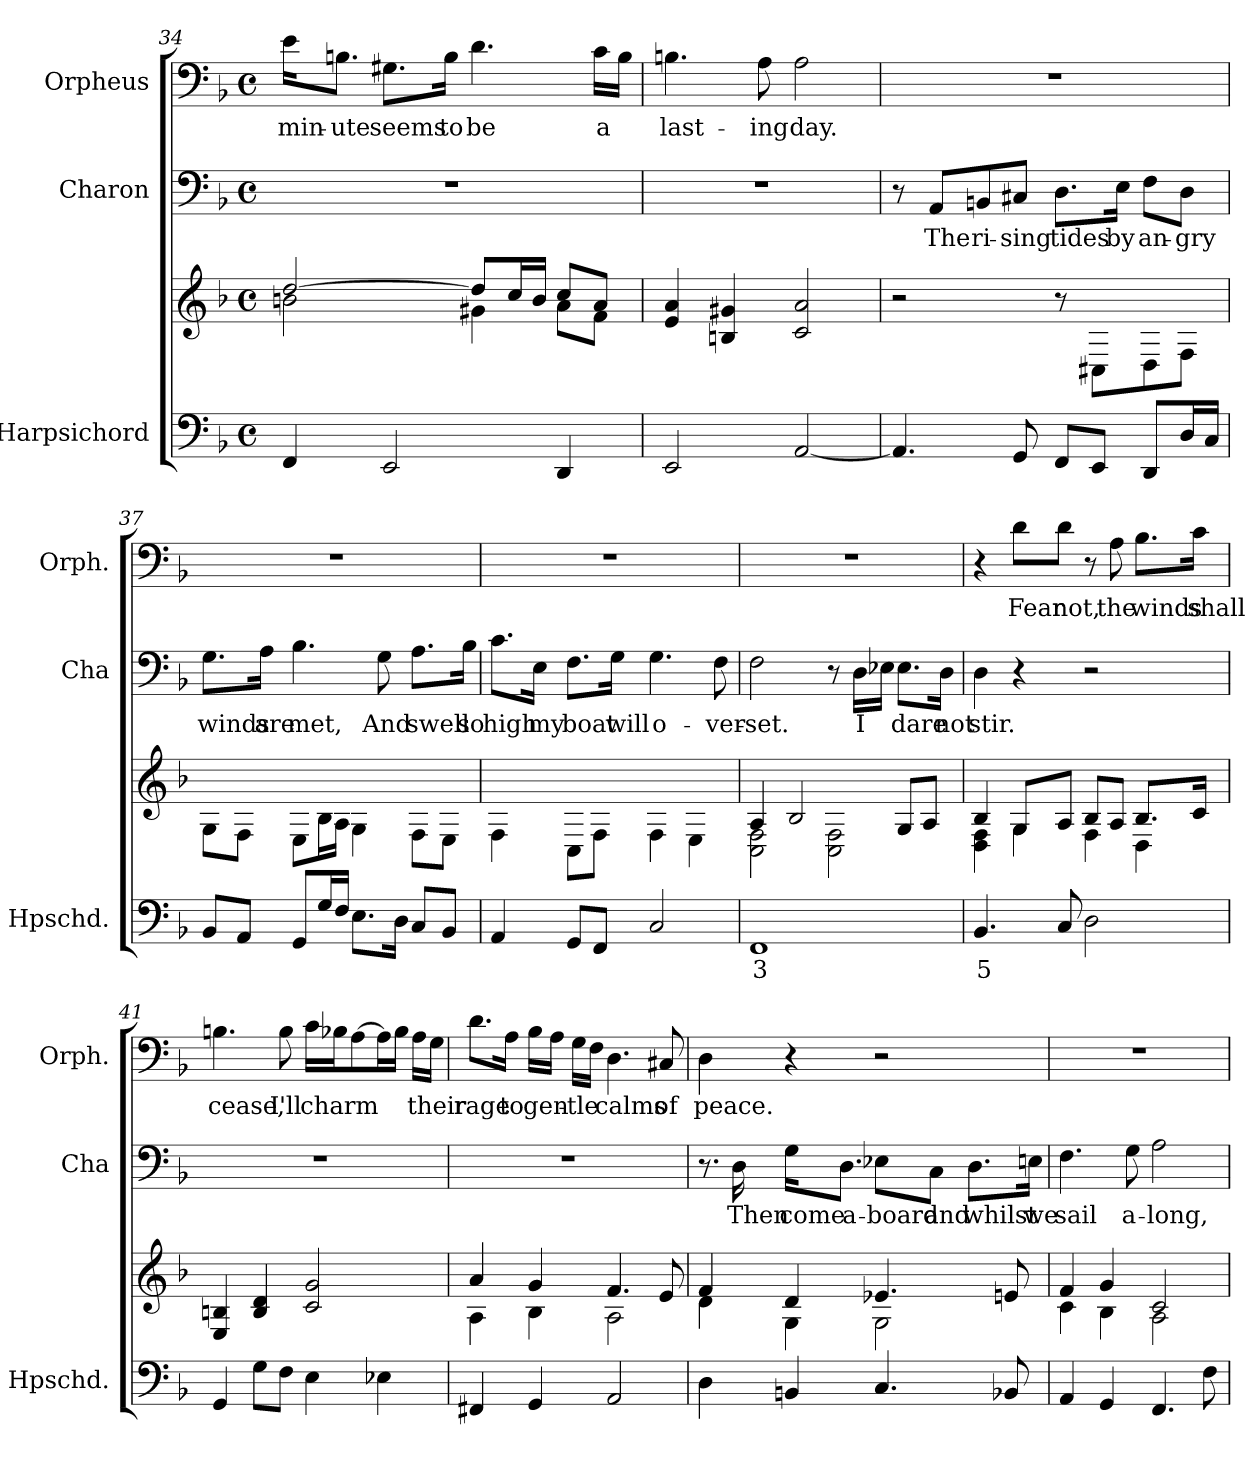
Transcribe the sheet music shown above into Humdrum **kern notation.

**kern	**text	**kern	**kern	**text	**kern	**text
*part3	*part3	*part3	*part2	*part2	*part1	*part1
*staff4	*staff4	*staff3	*staff2	*staff2	*staff1	*staff1
*I"Harpsichord	*	*	*I"Charon	*	*I"Orpheus	*
*I'Hpschd.	*	*	*I'Cha	*	*I'Orph.	*
*clefF4	*	*clefG2	*clefF4	*	*clefF4	*
*k[b-]	*	*k[b-]	*k[b-]	*	*k[b-]	*
*F:	*	*F:	*F:	*	*F:	*
*M4/4	*	*M4/4	*M4/4	*	*M4/4	*
*met(c)	*	*met(c)	*met(c)	*	*met(c)	*
=34	=34	=34	=34	=34	=34	=34
*^	*	*^	*	*	*	*
!	!	!	!	!	!	!	!	!LO:LY:b
1ryy	4FF/	.	[2dd/	2bn\	1r	.	16e\KL	min-
!	!	!	!	!	!	!	!	!LO:LY:b
.	.	.	.	.	.	.	8.Bn\J	-ute
!	!	!	!	!	!	!	!	!LO:LY:b
.	2EE/	.	.	.	.	.	8.G#X\L	seems
!	!	!	!	!	!	!	!	!LO:LY:b
.	.	.	.	.	.	.	16B\Jk	to
!	!	!	!	!	!	!	!	!LO:LY:b
.	.	.	8dd/L]	4g#X\	.	.	4.d\	be
.	.	.	16cc/L	.	.	.	.	.
.	.	.	16b/JJ	.	.	.	.	.
.	4DD/	.	8cc/L	8a\L	.	.	.	.
!	!	!	!	!	!	!	!	!LO:LY:b
.	.	.	8a/J	8f\J	.	.	16c\LL	a
.	.	.	.	.	.	.	16B\JJ	.
*	*	*	*v	*v	*	*	*	*
!!LO:LB:g=z
=35	=35	=35	=35	=35	=35	=35	=35
!	!	!	!	!	!	!	!LO:LY:b
1ryy	2EE/	.	4e/ 4a/	1r	.	4.Bn\	last-
.	.	.	4Bn/ 4g#X/	.	.	.	.
!	!	!	!	!	!	!	!LO:LY:b
.	.	.	.	.	.	8A\	-ing
!	!	!	!	!	!	!	!LO:LY:b
.	[2AA/	.	2c/ 2a/	.	.	2A\	day.
*v	*v	*	*	*	*	*	*
=36	=36	=36	=36	=36	=36	=36
4.AA/]	.	2r	8r	.	1r	.
!	!	!	!	!LO:LY:b	!	!
.	.	.	8AA/L	The	.	.
!	!	!	!	!LO:LY:b	!	!
.	.	.	8BBn/	ri-	.	.
!	!	!	!	!LO:LY:b	!	!
8GG/	.	.	8C#X/J	-sing	.	.
!	!	!	!	!LO:LY:b	!	!
8FF/L	.	8r	8.D\L	tides	.	.
8EE/J	.	8C#X\L	.	.	.	.
!	!	!	!	!LO:LY:b	!	!
.	.	.	16E\Jk	by	.	.
!	!	!	!	!LO:LY:b	!	!
8DD/L	.	8D\	8F\L	an-	.	.
!	!	!	!	!LO:LY:b	!	!
16D/L	.	8F\J	8D\J	-gry	.	.
16C/JJ	.	.	.	.	.	.
=37	=37	=37	=37	=37	=37	=37
!	!	!	!	!LO:LY:b	!	!
8BB-/L	.	8G\L	8.G\L	winds	1r	.
8AA/J	.	8F\J	.	.	.	.
!	!	!	!	!LO:LY:b	!	!
.	.	.	16A\Jk	are	.	.
!	!	!	!	!LO:LY:b	!	!
8GG/L	.	8E\L	4.B-\	met,	.	.
16G/L	.	16B-\L	.	.	.	.
16F/JJ	.	16A\JJ	.	.	.	.
8.E\L	.	4G\	.	.	.	.
!	!	!	!	!LO:LY:b	!	!
.	.	.	8G\	And	.	.
16D\Jk	.	.	.	.	.	.
!	!	!	!	!LO:LY:b	!	!
8C/L	.	8F\L	8.A\L	swell	.	.
8BB-/J	.	8E\J	.	.	.	.
!	!	!	!	!LO:LY:b	!	!
.	.	.	16B-\Jk	so	.	.
=38	=38	=38	=38	=38	=38	=38
!	!	!	!	!LO:LY:b	!	!
4AA/	.	4F\	8.c\L	high	1r	.
!	!	!	!	!LO:LY:b	!	!
.	.	.	16E\Jk	my	.	.
!	!	!	!	!LO:LY:b	!	!
8GG/L	.	8C\L	8.F\L	boat	.	.
8FF/J	.	8F\J	.	.	.	.
!	!	!	!	!LO:LY:b	!	!
.	.	.	16G\Jk	will	.	.
!	!	!	!	!LO:LY:b	!	!
2C/	.	4F\	4.G\	o-	.	.
.	.	4E\	.	.	.	.
!	!	!	!	!LO:LY:b	!	!
.	.	.	8F\	-ver-	.	.
!!LO:LB:g=z
=39	=39	=39	=39	=39	=39	=39
!	!LO:LY:b	!	!	!LO:LY:b	!	!
*	*	*^	*	*	*	*
1FF	3	4A/	2C\ 2F\	2F\	-set.	1r	.
.	.	2B-/	.	.	.	.	.
.	.	.	2C\ 2F\	8r	.	.	.
!	!	!	!	!	!LO:LY:b	!	!
.	.	.	.	16D\LL	I	.	.
.	.	.	.	16E-X\JJ	.	.	.
!	!	!	!	!	!LO:LY:b	!	!
.	.	8G/L	.	8.E-\L	dare	.	.
.	.	8A/J	.	.	.	.	.
!	!	!	!	!	!LO:LY:b	!	!
.	.	.	.	16D\Jk	not	.	.
=40	=40	=40	=40	=40	=40	=40	=40
!	!LO:LY:b	!	!	!	!LO:LY:b	!	!
4.BB-/	5	4B-/	4D\ 4F\	4D\	stir.	4r	.
!	!	!	!	!	!	!	!LO:LY:b
.	.	8G/L	4G\	4r	.	8d\L	Fear
!	!	!	!	!	!	!	!LO:LY:b
8C/	.	8A/J	.	.	.	8d\J	not,
2D\	.	8B-/L	4F\	2r	.	8r	.
!	!	!	!	!	!	!	!LO:LY:b
.	.	8A/J	.	.	.	8A\	the
!	!	!	!	!	!	!	!LO:LY:b
.	.	8.B-/L	4D\	.	.	8.B-\L	winds
!	!	!	!	!	!	!	!LO:LY:b
.	.	16c/Jk	.	.	.	16c\Jk	shall
*	*	*v	*v	*	*	*	*
=41	=41	=41	=41	=41	=41	=41
!	!	!	!	!	!	!LO:LY:b
4GG/	.	4E/ 4Bn/	1r	.	4.Bn\	cease,
8G\L	.	4B/ 4d/	.	.	.	.
!	!	!	!	!	!	!LO:LY:b
8F\J	.	.	.	.	8B\	I'll
!	!	!	!	!	!	!LO:LY:b
4E\	.	2c/ 2g/	.	.	16c\LL	charm
.	.	.	.	.	16B-X\J	.
.	.	.	.	.	[8A\	.
4E-X\	.	.	.	.	16A\L]	.
.	.	.	.	.	16B-\JJ	.
!	!	!	!	!	!	!LO:LY:b
.	.	.	.	.	16A\LL	their
.	.	.	.	.	16G\JJ	.
!!LO:PB:g=z
=42	=42	=42	=42	=42	=42	=42
*^	*	*^	*	*	*	*
!	!	!	!	!	!	!	!	!LO:LY:b
1ryy	4FF#X/	.	4a/	4A\	1r	.	8.d\L	rage
!	!	!	!	!	!	!	!	!LO:LY:b
.	.	.	.	.	.	.	16A\Jk	to
!	!	!	!	!	!	!	!	!LO:LY:b
.	4GG/	.	4g/	4B-\	.	.	16B-\LL	gen-
.	.	.	.	.	.	.	16A\JJ	.
!	!	!	!	!	!	!	!	!LO:LY:b
.	.	.	.	.	.	.	16G\LL	-tle
.	.	.	.	.	.	.	16F\JJ	.
!	!	!	!	!	!	!	!	!LO:LY:b
.	2AA/	.	4.f/	2A\	.	.	4.D\	calms
!	!	!	!	!	!	!	!	!LO:LY:b
.	.	.	8e/	.	.	.	8C#X/	of
=43	=43	=43	=43	=43	=43	=43	=43	=43
!	!	!	!	!	!	!	!	!LO:LY:b
1ryy	4D\	.	4f/	4d\	8.r	.	4D\	peace.
!	!	!	!	!	!	!LO:LY:b	!	!
.	.	.	.	.	16D\	Then	.	.
!	!	!	!	!	!	!LO:LY:b	!	!
.	4BBn/	.	4d/	4G\	16G\KL	come	4r	.
!	!	!	!	!	!	!LO:LY:b	!	!
.	.	.	.	.	8.D\J	a-	.	.
!	!	!	!	!	!	!LO:LY:b	!	!
.	4.C/	.	4.e-X/	2G\	8E-X\L	-board	2r	.
!	!	!	!	!	!	!LO:LY:b	!	!
.	.	.	.	.	8C\J	and	.	.
!	!	!	!	!	!	!LO:LY:b	!	!
.	.	.	.	.	8.D\L	whilst	.	.
.	8BB-X/	.	8en/	.	.	.	.	.
!	!	!	!	!	!	!LO:LY:b	!	!
.	.	.	.	.	16En\Jk	we	.	.
=44	=44	=44	=44	=44	=44	=44	=44	=44
!	!	!	!	!	!	!LO:LY:b	!	!
1ryy	4AA/	.	4f/	4c\	4.F\	sail	1r	.
.	4GG/	.	4g/	4B-\	.	.	.	.
!	!	!	!	!	!	!LO:LY:b	!	!
.	.	.	.	.	8G\	a-	.	.
!	!	!	!	!	!	!LO:LY:b	!	!
.	4.FF/	.	2c/	2A\	2A\	-long,	.	.
.	8F\	.	.	.	.	.	.	.
*v	*v	*	*	*	*	*	*	*
*	*	*v	*v	*	*	*	*
=	=	=	=	=	=	=
*-	*-	*-	*-	*-	*-	*-
